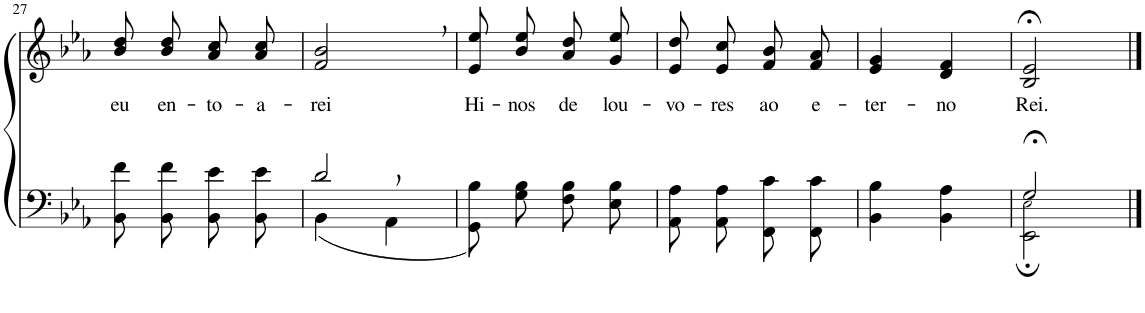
**kern	**kern	**text
*part2	*part1	*part1
*staff2	*staff1	*staff1
*I"Parte III e IV	*I"Parte I e II	*
!!LO:PB:g=z
*clefF4	*clefG2	*
*k[b-e-a-]	*k[b-e-a-]	*
*M2/4	*M2/4	*
=27	=27	=27
!	!	!LO:LY:b
8BB-\ 8f\L	8b-\ 8dd\L	eu
!	!	!LO:LY:b
8BB-\ 8f\J	8b-\ 8dd\J	en-
!	!	!LO:LY:b
8BB-\ 8e-\L	8a-\ 8cc\L	-to-
!	!	!LO:LY:b
8BB-\ 8e-\J	8a-\ 8cc\J	-a-
=28	=28	=28
*^	*	*
!	!	!	!LO:LY:b
2d,/	(4BB-\	2f/, 2b-/,	-rei
.	4AA-\	.	.
=29	=29	=29	=29
!	!	!	!LO:LY:b
*v	*v	*	*
8GG\ 8B-\L)	8e-/ 8ee-/L	Hi-
!	!	!LO:LY:b
8G\ 8B-\J	8b-/ 8ee-/J	-nos
!	!	!LO:LY:b
8F\ 8B-\L	8a-\ 8dd\L	de
!	!	!LO:LY:b
8E-\ 8B-\J	8g\ 8ee-\J	lou-
=30	=30	=30
!	!	!LO:LY:b
8AA-\ 8A-\L	8e-/ 8dd/L	-vo-
!	!	!LO:LY:b
8AA-\ 8A-\J	8e-/ 8cc/J	-res
!	!	!LO:LY:b
8FF\ 8c\L	8f/ 8b-/L	ao
!	!	!LO:LY:b
8FF\ 8c\J	8f/ 8a-/J	e-
=31	=31	=31
!	!	!LO:LY:b
4BB-\ 4B-\	4e-/ 4g/	-ter-
!	!	!LO:LY:b
4BB-\ 4A-\	4d/ 4f/	-no
=32	=32	=32
*^	*	*
!	!	!	!LO:LY:b
2G;</	2EE-\; 2E-!\;	2B-/;< 2e-/;<	Rei.
*v	*v	*	*
==	==	==
*-	*-	*-
